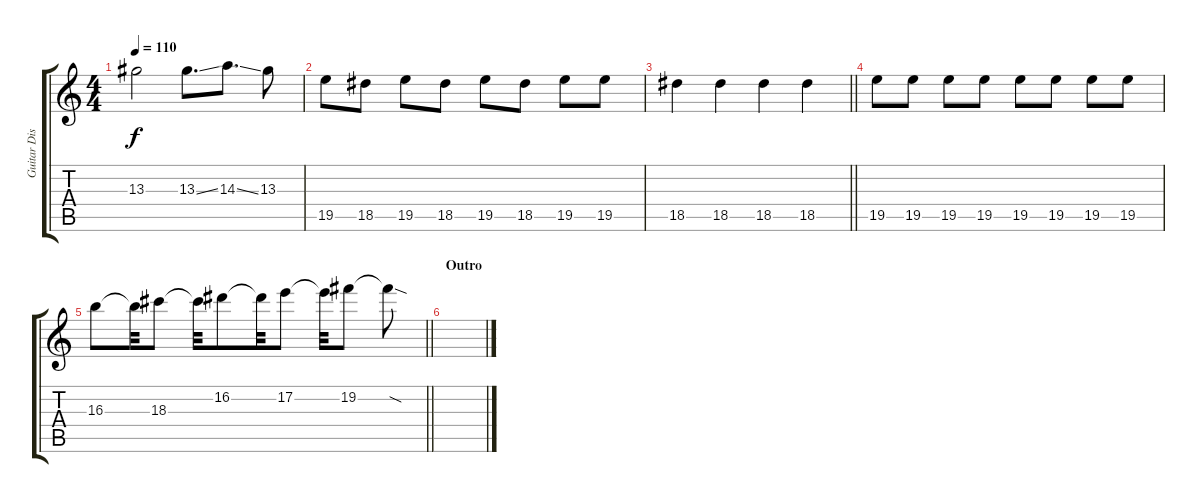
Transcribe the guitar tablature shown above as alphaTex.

\track ("Guitar Distorsi" "Guitar Dis") {instrument overdrivenguitar}
\staff {score tabs}
\tuning (E4 B3 G3 D3 A2 E2) {hide}
\ts (4 4)
\tempo 110
\clef g2
\ks c
13.3.2{dy f} 13.3{ss}.8{d} 14.3{ss}.8{d} 13.3.8 |
19.5.8 18.5.8 19.5.8 18.5.8 19.5.8 18.5.8 19.5.8 19.5.8 |
\barLineRight lightlight
18.5.4 18.5.4 18.5.4 18.5.4 |
19.5.8 19.5.8 19.5.8 19.5.8 19.5.8 19.5.8 19.5.8 19.5.8 |
\barLineRight lightlight
16.3.8 16.3{t}.32 18.3.8 18.3{t}.32 16.2.8 16.2{t}.32 17.2.8 17.2{t}.32 19.2.8 19.2{sod t}.8 |
\section ("" "Outro")
